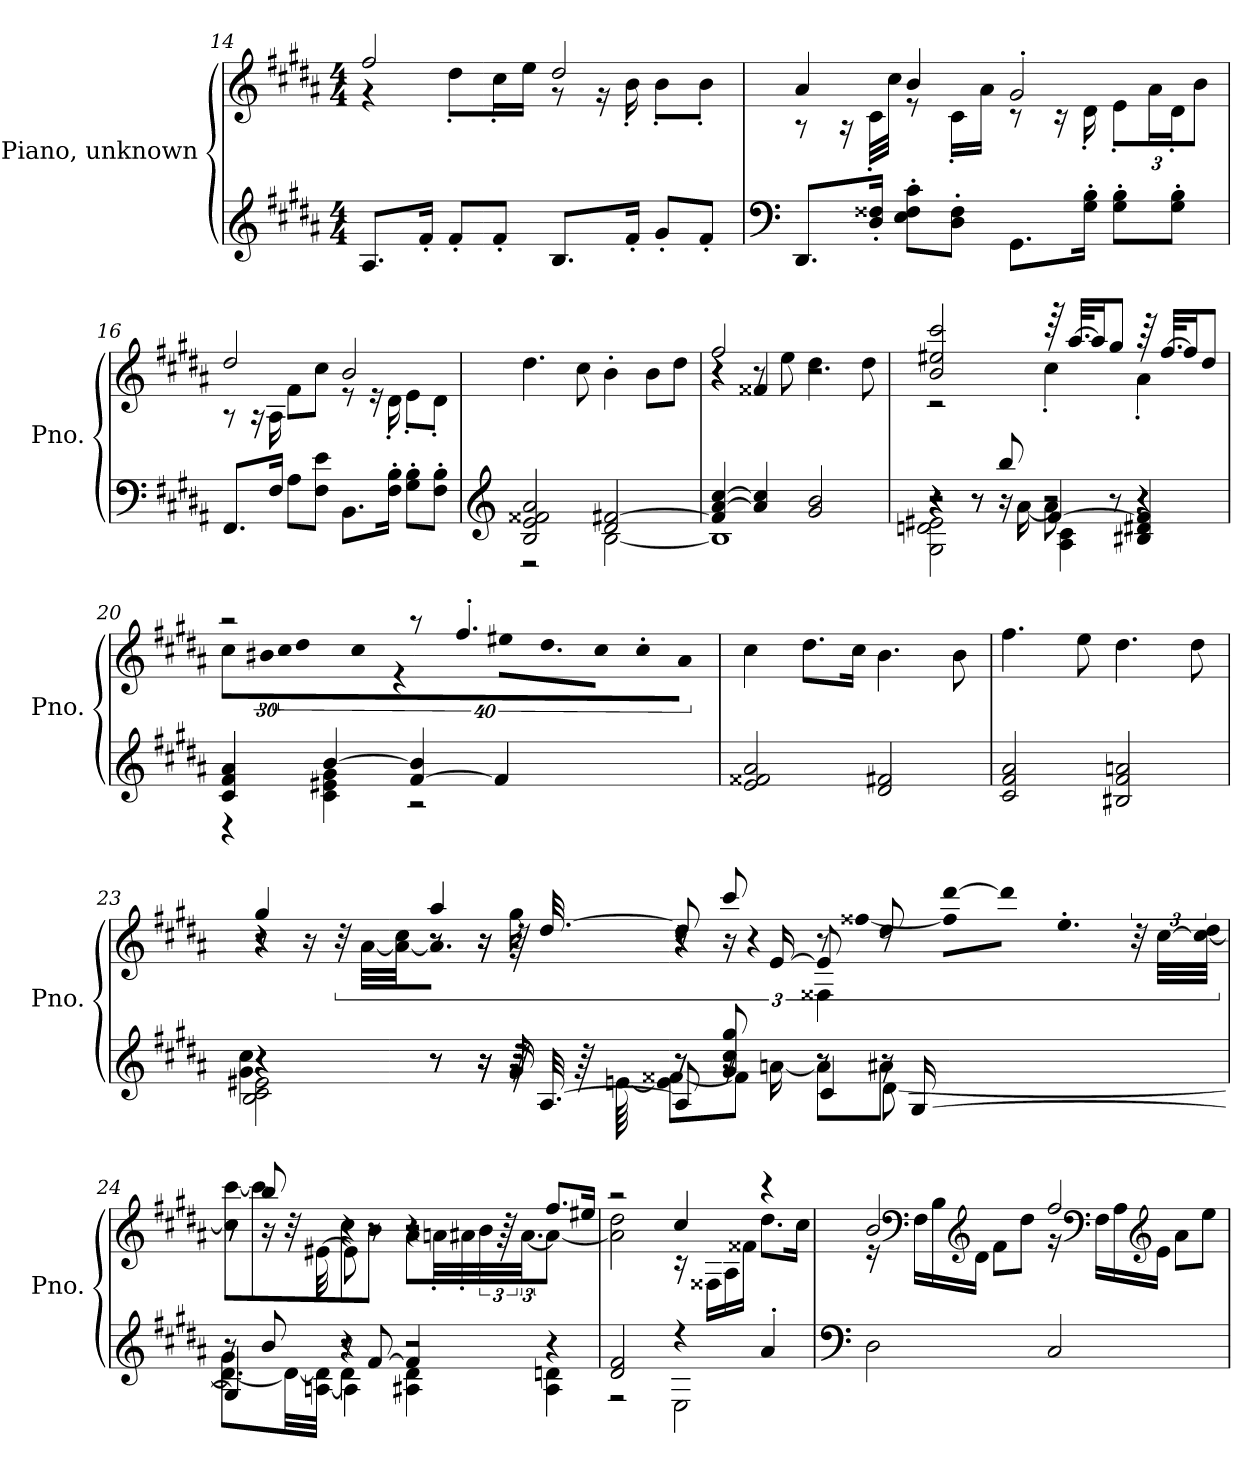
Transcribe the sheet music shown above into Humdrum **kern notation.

**kern	**kern
*part1	*part1
*staff2	*staff1
*I"Piano, unknown	*
*I'Pno.	*
*clefG2	*clefG2
*k[f#c#g#d#a#]	*k[f#c#g#d#a#]
*M4/4	*M4/4
=14	=14
*	*^
8.A#/L	2ff#/	4r
16f#'/Jk	.	.
8f#'/L	.	8dd#'\L
8f#'/J	.	16cc#'\L
.	.	16ee\JJ
8.B/L	2dd#/	8r
.	.	16r
16f#'/Jk	.	16b'\
8g#'/L	.	8b'\L
8f#'/J	.	8b'\J
=15	=15	=15
*clefF4	*	*
8.DD#/L	4a#/	8r
.	.	16r
16D#/' 16F##X/'Jk	.	32c#'\LLL
.	.	32cc#\JJJ
8E\' 8F##\' 8c#\'L	4b/	8r
8D#\' 8F##\'J	.	16c#'\LL
.	.	16a#\JJ
8.GG#\L	2g#'/	8r
.	.	16r
16G#\' 16B\'Jk	.	16d#'\
*	*	*Xbrackettup
8G#\' 8B\'L	.	12e'\L
.	.	24a#\L
8G#\' 8B\'J	.	24d#'\J
.	.	12b\J
!!LO:PB:g=z	!!
=16	=16	=16
8.FF#/L	2dd#/	8r
.	.	16r
16F#/Jk	.	16A#\
8A#\L	.	8f#\L
8F#\ 8e\J	.	8cc#\J
8.BB\L	2b/	8r
.	.	16r
16F#\' 16B\'Jk	.	16d#'\
8G#\' 8B\'L	.	8e'\L
8F#\' 8B\'J	.	8d#'\J
*	*v	*v
=17	=17
*clefG2	*
*^	*
2B/ 2e/ 2f##X/ 2a#/	2r	4.dd#\
.	.	8cc#\
2d#/ [2f#X/	[2B\	4b'\
.	.	8b\L
.	.	8dd#\J
=18	=18	=18
*	*	*^
*	*	*	*^
4f#/] [4a#/ [4cc#/	1B]	2ff#/	4r	4r
4a#/] 4cc#/]	.	.	8r	4f##X/
.	.	.	8ee\	.
2g#/ 2b/	.	2r	4.dd#\	2r
.	.	.	8dd#\	.
*	*	*	*v	*v
!!LO:LB:g=z
=19	=19	=19	=19
*^	*^	*	*
4r	4r	2r	2G#\ 2dn\ 2e#X\	2b/ 2ee#X/ 2ccc#/	2r
8r	8r	.	.	.	.
8bb/	16r	.	.	.	.
.	[16a#\	.	.	.	.
2r	8a#\]	[4f#/	4A#\ 4c#\	64r	4cc#'\
.	.	.	.	[32.aa#/KLL	.
.	.	.	.	16aa#/J]	.
.	8r	.	.	8gg#/J	.
.	4r	4B#X/ 4d#X/ 4f#/]	4r	64r	4a#'\
.	.	.	.	[32.ff#/KLL	.
.	.	.	.	16ff#/J]	.
.	.	.	.	8dd#/J	.
*	*v	*v	*v	*	*
=20	=20	=20	=20
4c#/ 4f#/ 4a#/	4r	2r	8cc#\L
*	*	*	*brackettup
!	!	!	!LO:N:vis=64
.	.	.	960%17b#X\KLL
!	!	!	!LO:N:vis=32
.	.	.	640%23cc#\
!	!	!	!LO:N:vis=64
.	.	.	960%17dd#\L
!	!	!	!LO:N:vis=64
.	.	.	960%17cc#\JJJJ
!	!	!	!LO:N:vis=64
.	.	.	960%17r
.	.	.	1920ryy
!	!	!	!LO:N:vis=64
.	.	.	960%17ee#X\KKKL
[4b/	4c#\ 4e#X\ 4g#\	.	8.dd#\
.	.	.	16cc#\Jk
[4f#/ 4b/]	2r	8r	4cc#'\
.	.	4.ff#'/	.
4f#/]	.	.	4a#\
*v	*v	*	*
*	*v	*v
=21	=21
2e/ 2f##X/ 2a#/	4cc#\
.	8.dd#\L
.	16cc#\Jk
2d#/ 2f#X/	4.b\
.	8b\
!!LO:LB:g=z
=22	=22
2c#/ 2f#/ 2a#/	4.ff#\
.	8ee\
2B#X/ 2f#/ 2an/	4.dd#\
.	8dd#\
=23	=23
*^	*^
*	*^	*	*^
*	*	*^	*	*	*^
4r	2B\ 2c#\ 2e#X\	4r	4g#\ 4cc#\	4gg#/	8r	4r	4r
.	.	.	.	.	16r	.	.
.	.	.	.	.	48r	.	.
.	.	.	.	.	[48a#\LLL	.	.
.	.	.	.	.	48a#\_ 48cc#\JJ	.	.
8r	.	8r	8r	4aa#/	8.a#\J]	8r	8r
16r	.	16r	16r	.	.	16r	16r
16g#/	.	64r	32r	.	32r	64r	16gg#\
.	.	[32.A#/	.	.	.	[32.dd#/	.
.	.	.	64r	.	64r	.	.
.	.	.	[64en\	.	[64ff##X\	.	.
8r	8r	8A#/]	8e\] [8f##X\L	8r	8ff##\] [8ddd#\L	8dd#/]	4r
8g#/ 8cc#/ 8gg#/	16r	8r	8f##\J]	8ccc#/	8ddd#\J]	16r	.
.	[16an\	.	.	.	.	[16e/	.
8r	8a\L]	4c#/	8r	8r	8.ee'\	8e/]	4F##X\
16r	8a#X\J	.	[8d#\	8dd#/	.	8r	.
[16G#/	.	.	.	.	48r	.	.
.	.	.	.	.	[48cc#\LLL	.	.
.	.	.	.	.	48cc#\_ 48dd#\JJJ	.	.
*	*	*	*	*	*	*v	*v
!!LO:LB:g=z
=24	=24	=24	=24	=24	=24	=24
4G#/]	4g#\	8r	8.d#\L_	8r	8cc#\] [8ccc#\L	8r
.	.	8b/	.	8bb/	8ccc#\]	16r
.	.	.	32d#\LL_	.	.	32r
.	.	.	[32An\ 32d#\]JJJ	.	.	[32e#X\
4r	4d#\	8r	4A\]	4r	8cc#\	8e#\]
.	.	[8f#/	.	.	8b\J	8r
2r	2r	4f#/]	4A#X\ 4d#\	4r	8a#\L	2r
.	.	.	.	.	32an'\LL	.
.	.	.	.	.	32a#X'\	.
.	.	.	.	.	48b\JJJ	.
.	.	.	.	.	96r	.
.	.	.	.	.	[48.a#\	.
.	.	4r	4A#\ 4dn\	8.ff#/L	4a#\_	.
.	.	.	.	16ee#X/Jk	.	.
*	*v	*v	*v	*	*	*
*	*	*	*v	*v
=25	=25	=25	=25
2d#/ 2f#/	2r	2r	2a#\] 2dd#\
4r	2E\	4cc#/	16r
.	.	.	16F##X\LL
.	.	.	16A#\
.	.	.	16f##X\JJ
4a#'/	.	4r	8.dd#\L
.	.	.	16cc#\Jk
*v	*v	*	*
!!LO:LB:g=z	!!
=26	=26	=26
*clefF4	*	*
2D#\	2b/	16r
*	*clefF4	*
.	.	16F#\LL
.	.	16B\
*	*clefG2	*
.	.	16d#\JJ
.	.	8f#\L
.	.	8dd#\J
2C#/	2ff#/	16r
*	*clefF4	*
.	.	16F#\LL
.	.	16A#\
*	*clefG2	*
.	.	16e\JJ
.	.	8a#\L
.	.	8ee\J
*	*v	*v
=	=
*-	*-
